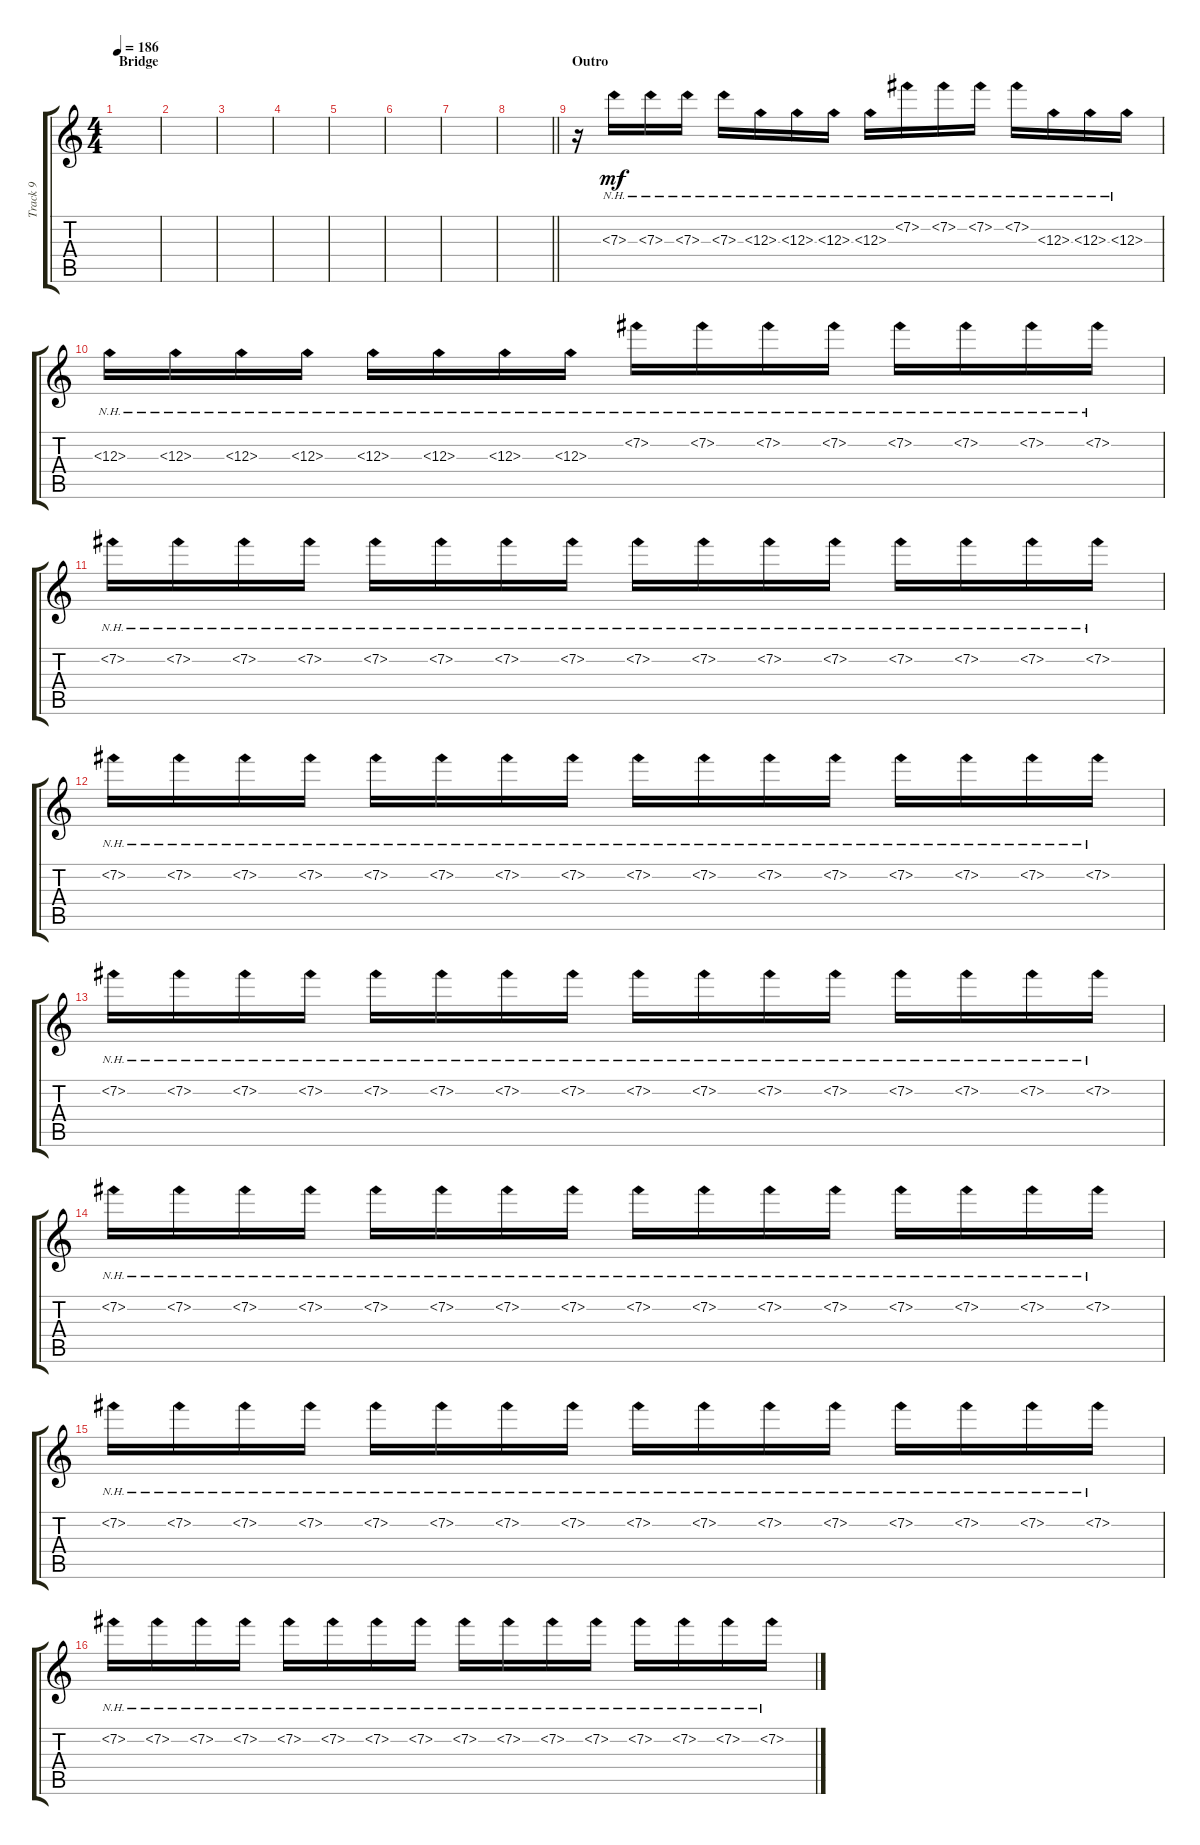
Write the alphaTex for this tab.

\track ("Track 9" "Track 9") {instrument electricguitarclean}
\staff {score tabs}
\tuning (E4 B3 G3 D3 A2 E2) {hide}
\ts (4 4)
\section ("" "Bridge")
\tempo 186
\clef g2
\ks c
|
|
|
|
|
|
|
\barLineRight lightlight
|
\section ("" "Outro")
r.16 7.3{nh}.16{dy mf} 7.3{nh}.16 7.3{nh}.16 7.3{nh}.16 12.3{nh}.16 12.3{nh}.16 12.3{nh}.16 12.3{nh}.16 7.2{nh}.16 7.2{nh}.16 7.2{nh}.16 7.2{nh}.16 12.3{nh}.16 12.3{nh}.16 12.3{nh}.16 |
12.3{nh}.16 12.3{nh}.16 12.3{nh}.16 12.3{nh}.16 12.3{nh}.16 12.3{nh}.16 12.3{nh}.16 12.3{nh}.16 7.2{nh}.16 7.2{nh}.16 7.2{nh}.16 7.2{nh}.16 7.2{nh}.16 7.2{nh}.16 7.2{nh}.16 7.2{nh}.16 |
7.2{nh}.16 7.2{nh}.16 7.2{nh}.16 7.2{nh}.16 7.2{nh}.16 7.2{nh}.16 7.2{nh}.16 7.2{nh}.16 7.2{nh}.16 7.2{nh}.16 7.2{nh}.16 7.2{nh}.16 7.2{nh}.16 7.2{nh}.16 7.2{nh}.16 7.2{nh}.16 |
7.2{nh}.16 7.2{nh}.16 7.2{nh}.16 7.2{nh}.16 7.2{nh}.16 7.2{nh}.16 7.2{nh}.16 7.2{nh}.16 7.2{nh}.16 7.2{nh}.16 7.2{nh}.16 7.2{nh}.16 7.2{nh}.16 7.2{nh}.16 7.2{nh}.16 7.2{nh}.16 |
7.2{nh}.16 7.2{nh}.16 7.2{nh}.16 7.2{nh}.16 7.2{nh}.16 7.2{nh}.16 7.2{nh}.16 7.2{nh}.16 7.2{nh}.16 7.2{nh}.16 7.2{nh}.16 7.2{nh}.16 7.2{nh}.16 7.2{nh}.16 7.2{nh}.16 7.2{nh}.16 |
7.2{nh}.16 7.2{nh}.16 7.2{nh}.16 7.2{nh}.16 7.2{nh}.16 7.2{nh}.16 7.2{nh}.16 7.2{nh}.16 7.2{nh}.16 7.2{nh}.16 7.2{nh}.16 7.2{nh}.16 7.2{nh}.16 7.2{nh}.16 7.2{nh}.16 7.2{nh}.16 |
7.2{nh}.16 7.2{nh}.16 7.2{nh}.16 7.2{nh}.16 7.2{nh}.16 7.2{nh}.16 7.2{nh}.16 7.2{nh}.16 7.2{nh}.16 7.2{nh}.16 7.2{nh}.16 7.2{nh}.16 7.2{nh}.16 7.2{nh}.16 7.2{nh}.16 7.2{nh}.16 |
7.2{nh}.16 7.2{nh}.16 7.2{nh}.16 7.2{nh}.16 7.2{nh}.16 7.2{nh}.16 7.2{nh}.16 7.2{nh}.16 7.2{nh}.16 7.2{nh}.16 7.2{nh}.16 7.2{nh}.16 7.2{nh}.16 7.2{nh}.16 7.2{nh}.16 7.2{nh}.16
